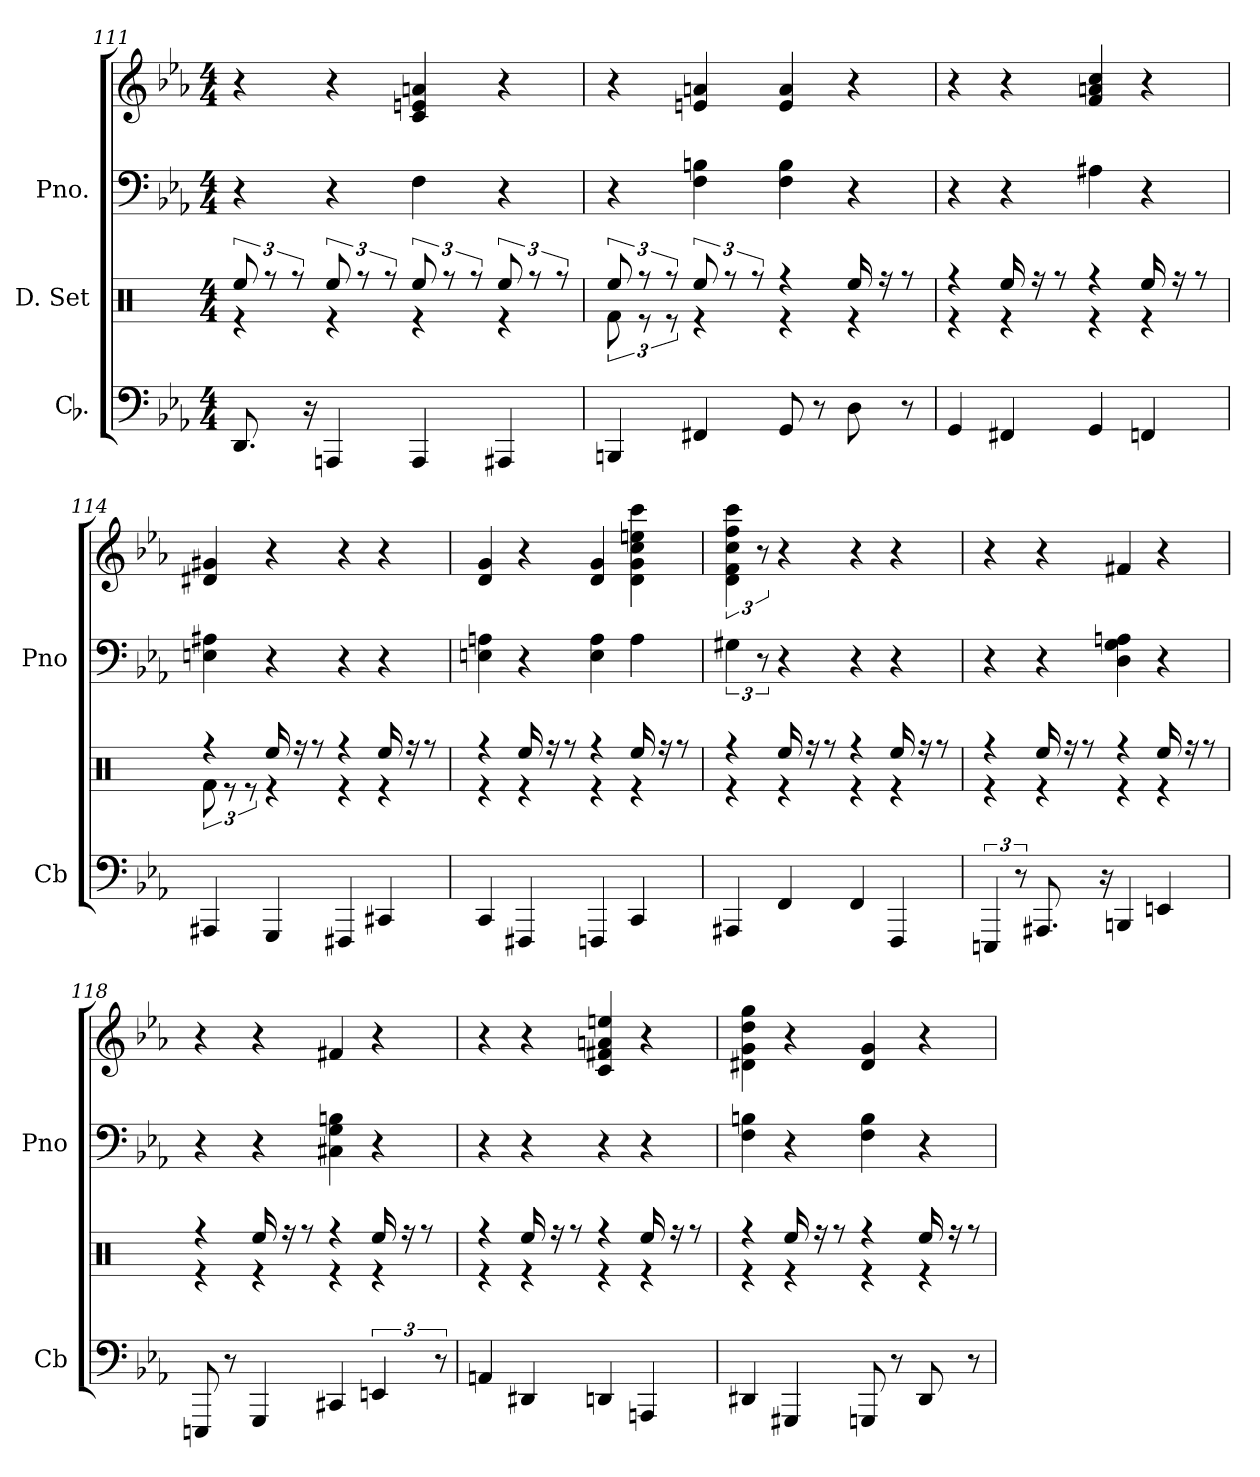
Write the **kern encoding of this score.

**kern	**kern	**kern	**kern
*part3	*part2	*part1	*part1
*staff4	*staff3	*staff2	*staff1
*I"Cb.	*I"D. Set	*I"Pno.	*
*I'Cb	*	*I'Pno	*
*clefF4	*clefX	*clefF4	*clefG2
*k[b-e-a-]	*k[]	*k[b-e-a-]	*k[b-e-a-]
*M4/4	*M4/4	*M4/4	*M4/4
=111	=111	=111	=111
*	*^	*	*
8.DD	4re	12Ree/	4r	4r
.	.	12rff	.	.
.	.	12rff	.	.
16r	.	.	.	.
4AAAn	4re	12Ree/	4r	4r
.	.	12rff	.	.
.	.	12rff	.	.
4AAA	4re	12Ree/	4F	4c 4en 4an
.	.	12rff	.	.
.	.	12rff	.	.
4AAA#X	4re	12Ree/	4r	4r
.	.	12rff	.	.
.	.	12rff	.	.
=112	=112	=112	=112	=112
4BBBn	12Rf\	12Ree/	4r	4r
.	12re	12rff	.	.
.	12re	12rff	.	.
4FF#X	4re	12Ree/	4F 4Bn	4en 4an
.	.	12rff	.	.
.	.	12rff	.	.
8GG	4re	4rff	4F 4B	4e 4a
8r	.	.	.	.
8D	4re	16Ree/	4r	4r
.	.	16rff	.	.
8r	.	8rff	.	.
=113	=113	=113	=113	=113
4GG	4re	4rff	4r	4r
4FF#X	4re	16Ree/	4r	4r
.	.	16rff	.	.
.	.	8rff	.	.
4GG	4re	4rff	4A#X	4f 4an 4cc
4FFn	4re	16Ree/	4r	4r
.	.	16rff	.	.
.	.	8rff	.	.
=114	=114	=114	=114	=114
4AAA#X	12Rf\	4rff	4En 4A#X	4d#X 4g#X
.	12re	.	.	.
.	12re	.	.	.
4GGG	4re	16Ree/	4r	4r
.	.	16rff	.	.
.	.	8rff	.	.
4FFF#X	4re	4rff	4r	4r
4CC#X	4re	16Ree/	4r	4r
.	.	16rff	.	.
.	.	8rff	.	.
=115	=115	=115	=115	=115
4CC	4re	4rff	4En 4An	4d 4g
4FFF#X	4re	16Ree/	4r	4r
.	.	16rff	.	.
.	.	8rff	.	.
4FFFn	4re	4rff	4E 4A	4d 4g
4CC	4re	16Ree/	4A	4d 4g 4cc 4een 4ccc
.	.	16rff	.	.
.	.	8rff	.	.
=116	=116	=116	=116	=116
4AAA#X	4re	4rff	6G#X	6d 6f 6cc 6ff 6ccc
.	.	.	12r	12r
4FF	4re	16Ree/	4r	4r
.	.	16rff	.	.
.	.	8rff	.	.
4FF	4re	4rff	4r	4r
4FFF	4re	16Ree/	4r	4r
.	.	16rff	.	.
.	.	8rff	.	.
=117	=117	=117	=117	=117
6EEEn	4re	4rff	4r	4r
12r	.	.	.	.
8.AAA#X	4re	16Ree/	4r	4r
.	.	16rff	.	.
.	.	8rff	.	.
16r	.	.	.	.
4BBBn	4re	4rff	4D 4G 4An	4f#X
4EEn	4re	16Ree/	4r	4r
.	.	16rff	.	.
.	.	8rff	.	.
=118	=118	=118	=118	=118
8EEEn	4re	4rff	4r	4r
8r	.	.	.	.
4GGG	4re	16Ree/	4r	4r
.	.	16rff	.	.
.	.	8rff	.	.
4CC#X	4re	4rff	4C#X 4G 4Bn	4f#X
6EEn	4re	16Ree/	4r	4r
.	.	16rff	.	.
.	.	8rff	.	.
12r	.	.	.	.
=119	=119	=119	=119	=119
4AAn	4re	4rff	4r	4r
4DD#X	4re	16Ree/	4r	4r
.	.	16rff	.	.
.	.	8rff	.	.
4DDn	4re	4rff	4r	4c 4f#X 4an 4een
4AAAn	4re	16Ree/	4r	4r
.	.	16rff	.	.
.	.	8rff	.	.
=120	=120	=120	=120	=120
4DD#X	4re	4rff	4F 4Bn	4d#X 4g 4dd 4gg
4GGG#X	4re	16Ree/	4r	4r
.	.	16rff	.	.
.	.	8rff	.	.
8GGGn	4re	4rff	4F 4B	4d# 4g
8r	.	.	.	.
8DD#	4re	16Ree/	4r	4r
.	.	16rff	.	.
8r	.	8rff	.	.
*	*v	*v	*	*
=	=	=	=
*-	*-	*-	*-
